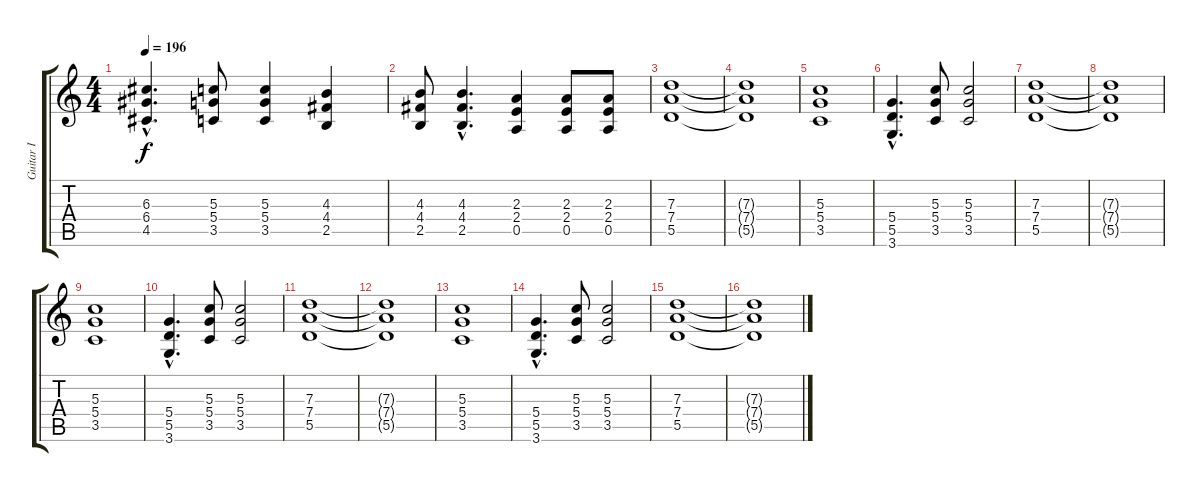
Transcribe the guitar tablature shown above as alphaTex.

\track ("Guitar I" "Guitar I") {instrument distortionguitar}
\staff {score tabs}
\tuning (E4 B3 G3 D3 A2 E2) {hide}
\ts (4 4)
\tempo 196
\clef g2
\ks c
(6.3{hac} 6.4{hac} 4.5{hac}).4{d dy f} (5.3 5.4 3.5).8 (5.3 5.4 3.5).4 (4.3 4.4 2.5).4 |
(4.3 4.4 2.5).8 (4.3{hac} 4.4{hac} 2.5{hac}).4{d} (2.3 2.4 0.5).4 (2.3 2.4 0.5).8 (2.3 2.4 0.5).8 |
(7.3 7.4 5.5).1 |
(7.3{t} 7.4{t} 5.5{t}).1 |
(5.3 5.4 3.5).1 |
(5.4{hac} 5.5{hac} 3.6{hac}).4{d} (5.3 5.4 3.5).8 (5.3 5.4 3.5).2 |
(7.3 7.4 5.5).1 |
(7.3{t} 7.4{t} 5.5{t}).1 |
(5.3 5.4 3.5).1 |
(5.4{hac} 5.5{hac} 3.6{hac}).4{d} (5.3 5.4 3.5).8 (5.3 5.4 3.5).2 |
(7.3 7.4 5.5).1 |
(7.3{t} 7.4{t} 5.5{t}).1 |
(5.3 5.4 3.5).1 |
(5.4{hac} 5.5{hac} 3.6{hac}).4{d} (5.3 5.4 3.5).8 (5.3 5.4 3.5).2 |
(7.3 7.4 5.5).1 |
(7.3{t} 7.4{t} 5.5{t}).1
